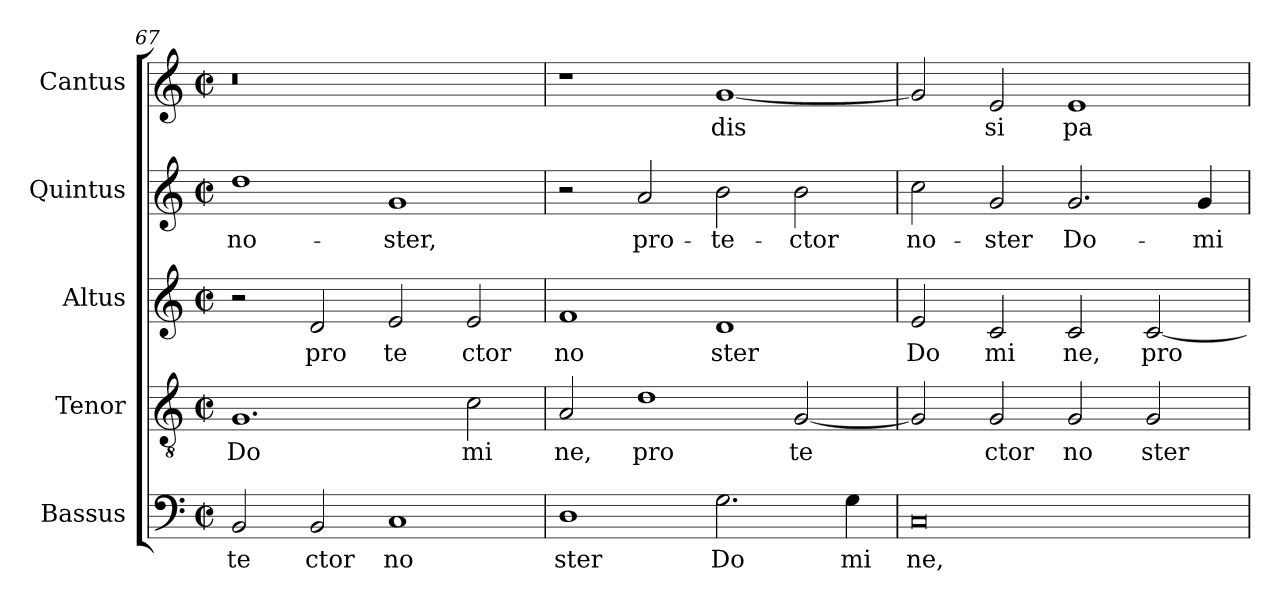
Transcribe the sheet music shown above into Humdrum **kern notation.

**kern	**text	**kern	**text	**kern	**text	**kern	**text	**kern	**text
*part5	*part5	*part4	*part4	*part3	*part3	*part2	*part2	*part1	*part1
*staff5	*staff5	*staff4	*staff4	*staff3	*staff3	*staff2	*staff2	*staff1	*staff1
*I"Bassus	*	*I"Tenor	*	*I"Altus	*	*I"Quintus	*	*I"Cantus	*
*clefF4	*	*clefGv2	*	*clefG2	*	*clefG2	*	*clefG2	*
*	*	*k[]	*	*	*	*	*	*	*
*	*	*C:	*	*	*	*	*	*	*
*M2/2	*	*M2/2	*	*M2/2	*	*M2/2	*	*M2/2	*
*met(c|)	*	*met(c|)	*	*met(c|)	*	*met(c|)	*	*met(c|)	*
=67	=67	=67	=67	=67	=67	=67	=67	=67	=67
!	!LO:LY:b:cj	!	!LO:LY:b:cj	!	!	!	!LO:LY:b:cj	!	!
2BB/	te	1.G	Do	2r	.	1dd	no-	0r	.
!	!LO:LY:b:cj	!	!	!	!LO:LY:b:cj	!	!	!	!
2BB/	ctor	.	.	2d/	pro	.	.	.	.
!	!LO:LY:b:cj	!	!	!	!LO:LY:b:cj	!	!LO:LY:b:cj	!	!
1C	no	.	.	2e/	te	1g	-ster,	.	.
!	!	!	!LO:LY:b:cj	!	!LO:LY:b:cj	!	!	!	!
.	.	2c\	mi	2e/	ctor	.	.	.	.
=68	=68	=68	=68	=68	=68	=68	=68	=68	=68
!	!LO:LY:b:cj	!	!LO:LY:b:cj	!	!LO:LY:b:cj	!	!	!	!
1D	ster	2A/	ne,	1f	no	2r	.	1r	.
!	!	!	!LO:LY:b:cj	!	!	!	!LO:LY:b:cj	!	!
.	.	1d	pro	.	.	2a/	pro-	.	.
!	!LO:LY:b:cj	!	!	!	!LO:LY:b:cj	!	!LO:LY:b:cj	!	!LO:LY:b:cj
2.G\	Do	.	.	1d	ster	2b\	-te-	[<1g	dis
!	!	!	!LO:LY:b:cj	!	!	!	!LO:LY:b:cj	!	!
.	.	[<2G/	te	.	.	2b\	-ctor	.	.
!	!LO:LY:b:cj	!	!	!	!	!	!	!	!
4G\	mi	.	.	.	.	.	.	.	.
=69	=69	=69	=69	=69	=69	=69	=69	=69	=69
!	!LO:LY:b:cj	!	!	!	!LO:LY:b:cj	!	!LO:LY:b:cj	!	!
0C	ne,	2G/]	.	2e/	Do	2cc\	no-	2g/]	.
!	!	!	!LO:LY:b:cj	!	!LO:LY:b:cj	!	!LO:LY:b:cj	!	!LO:LY:b:cj
.	.	2G/	ctor	2c/	mi	2g/	-ster	2e/	si
!	!	!	!LO:LY:b:cj	!	!LO:LY:b:cj	!	!LO:LY:b:cj	!	!LO:LY:b:cj
.	.	2G/	no	2c/	ne,	2.g/	Do-	1e	pa
!	!	!	!LO:LY:b:cj	!	!LO:LY:b	!	!	!	!
.	.	2G/	ster	[<2c/	pro	.	.	.	.
!	!	!	!	!	!	!	!LO:LY:b:cj	!	!
.	.	.	.	.	.	4g/	-mi-	.	.
=	=	=	=	=	=	=	=	=	=
*-	*-	*-	*-	*-	*-	*-	*-	*-	*-
